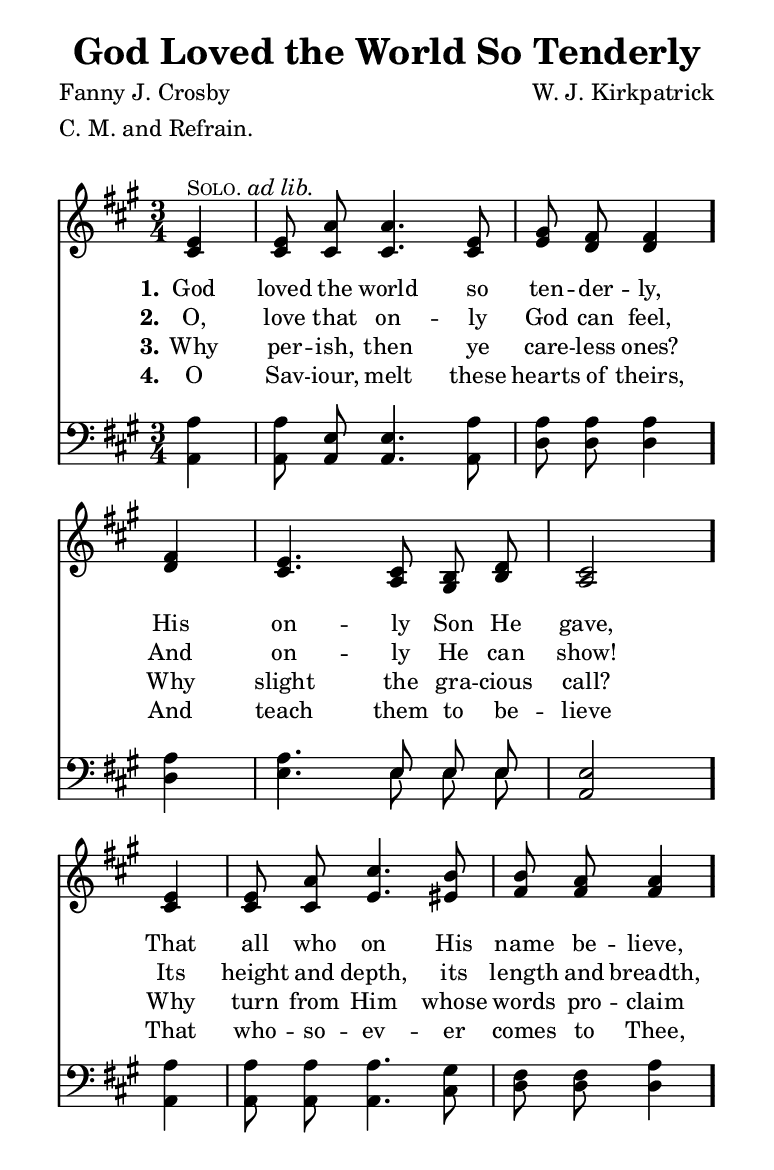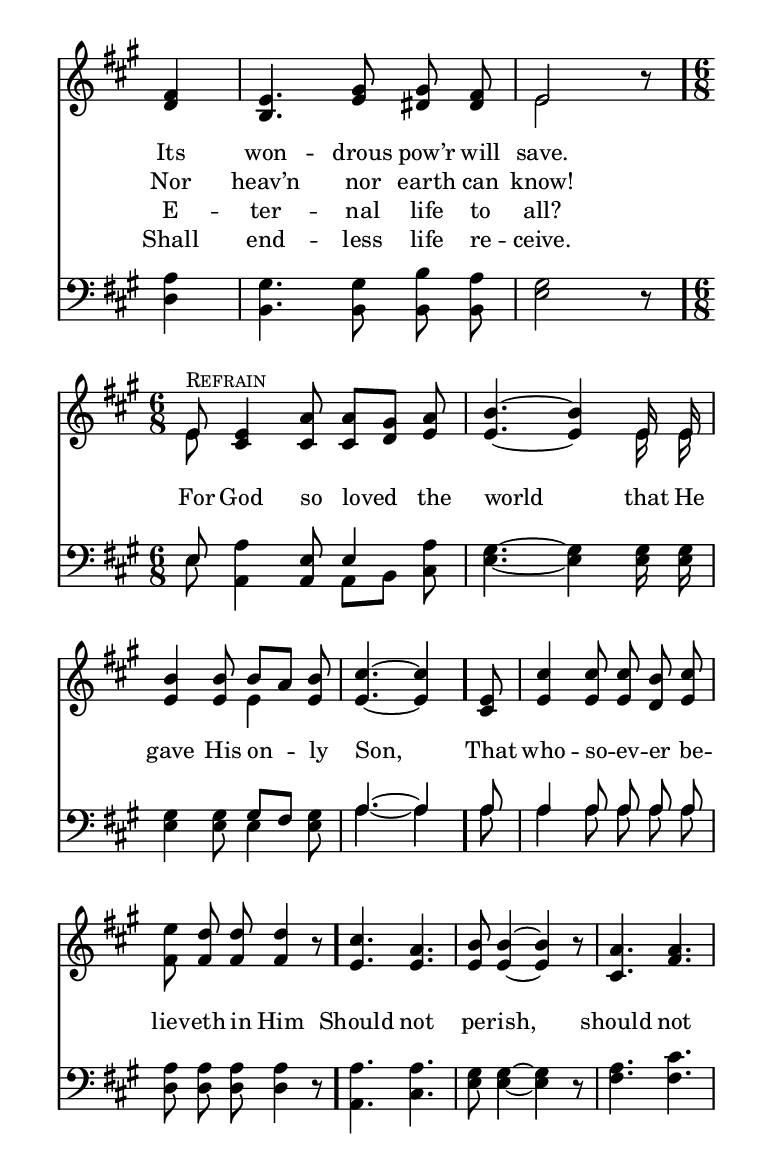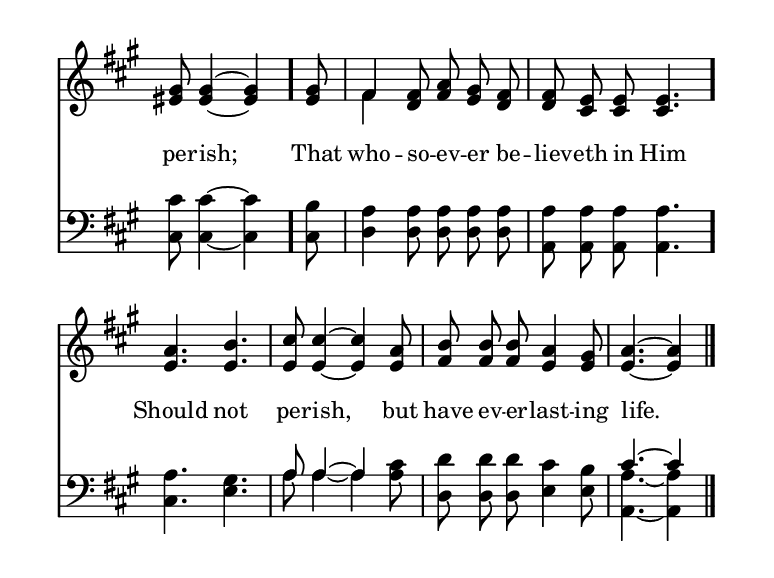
\include "common/global.ily"
\paper {
  \include "common/paper.ily"
  ragged-last-bottom = ##t
  page-count = #(cond (is-eogsized 2) (#t #f))
  system-count = #(cond (is-eogsized 6) (#t #f))
  systems-per-page = ##f
}

\header{
  hymnnumber = "12"
  title = "God Loved the World So Tenderly"
  tunename = ""
  meter = "C. M. and Refrain."
  poet = "Fanny J. Crosby"
  composer = "W. J. Kirkpatrick"
  %copyright = ""
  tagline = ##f
}

patternA = { c4 | c8 c8 c4. c8 | c8 c8 c4 } % Line 1, 3 soprano / alto / tenor / bass
patternB = { c4 | c4. c8 c8 c8 | c2       } % Line 2 soprano / alto / tenor / bass
patternC = { c4 | c4. c8 c8 c8 | c2 c8    } % Line 4 soprano / alto / tenor / bass

patternD = { c8 | c4 c8 c8[ c8] c8 | c4. ~ c4 c16 c16 | c4 c8 c8[ c8] c8 | c4. ~ c4 } % Refrain line 1 soprano
patternE = { c8 | c4 c8 c8[ c8] c8 | c4. ~ c4 c16 c16 | c4 c8 c4      c8 | c4. ~ c4 } % Refrain line 1 alto / bass
patternF = { c8 | c4 c8 c4      c8 | c4. ~ c4 c16 c16 | c4 c8 c8[ c8] c8 | c4. ~ c4 } % Refrain line 1 tenor

patternG = { c8 | c4 c8 c8 c8 c8 | c8 c8 c8 c4 c8                } % Refrain line 2 all
patternH = { c4. c4. | c8 c4 ~ c4 c8 | c4. c4. | c8 c4 ~ c4      } % Refrain line 3 all
patternI = { c8 | c4 c8 c8 c8 c8 | c8 c8 c8 c4.                  } % Refrain line 4 all
patternJ = { c4. c4. | c8 c4 ~ c4 c8 | c8 c8 c8 c4 c8 | c4. ~ c4 } % Refrain line 5 all

global = {
  \include "common/overrides.ily"
  \override Staff.TimeSignature.style = #'numbered
  \time 3/4
  \once \override Score.MetronomeMark.transparent = ##t
  \tempo 4 = 86
  \key a \major
  \partial 4
  \autoBeamOff
}

notesSoprano = {
\global
\relative c' {

  << s^\markup { \small \caps "Solo." \italic "ad lib." }
  \changePitch \patternA { e   | e a a e       | gis fis fis } >>
  \changePitch \patternB { fis | e cis b d     | cis         }
  \changePitch \patternA { e   | e a cis b     | b a a       }
  \changePitch \patternC { fis | e gis gis fis | e r         }

  << s^\markup { \small \caps "Refrain" }
  \time 6/8
  \set Timing.measurePosition = #(ly:make-moment -1 8)
  \changePitch \patternD { e     | e a a gis a        | b b e, e    | b' b b a b  | cis cis } >>
  \changePitch \patternG { e,    | cis' cis cis b cis | e d d d r   }
  \changePitch \patternH { cis a | b b b r            | a a         | gis gis gis }
  \changePitch \patternI { gis   | fis fis a gis fis  | fis e e e   }
  \changePitch \patternJ { a b   | cis cis cis a      | b b b a gis | a a         }

  \bar "|."

}
}

notesAlto = {
\global
\relative e' {

  \changePitch \patternA { cis | cis cis cis cis | e d d       }
  \changePitch \patternB { d   | cis a gis b     | a           }
  \changePitch \patternA { cis | cis cis e eis   | fis fis fis }
  \changePitch \patternC { d   | b e dis dis     | e r         }

  \changePitch \patternE { e   | cis cis cis d e | e e e e           | e e e e     | e e }
  \changePitch \patternG { cis | e e e d e       | fis fis fis fis r }
  \changePitch \patternH { e e | e e e r         | cis fis           | eis eis eis }
  \changePitch \patternI { eis | fis d fis e d   | d cis cis cis     }
  \changePitch \patternJ { e e | e e e e         | fis fis fis e e   | e e         }

}
}

notesTenor = {
\global
\relative a {

  \changePitch \patternA { a | a e e a     | a a a     }
  \changePitch \patternB { a | a e e e     | e         }
  \changePitch \patternA { a | a a a gis   | fis fis a }
  \changePitch \patternC { a | gis gis b a | gis r     }

  \changePitch \patternF { e     | a e e a       | gis gis gis gis | gis gis gis fis gis | a a }
  \changePitch \patternG { a     | a a a a a     | a a a a r       }
  \changePitch \patternH { a a   | gis gis gis r | a cis           | cis cis cis         }
  \changePitch \patternI { b     | a a a a a     | a a a a         }
  \changePitch \patternJ { a gis | a a a cis     | d d d cis b     | cis cis             }

}
}

notesBass = {
\global
\relative f, {

  \changePitch \patternA { a | a a a a   | d d d }
  \changePitch \patternB { d | e e e e   | a,    }
  \changePitch \patternA { a | a a a cis | d d d }
  \changePitch \patternC { d | b b b b   | e r   }

  \changePitch \patternE { e             | a, a a b cis | e e e e    | e e e e           | a a }
  \changePitch \patternG { a             | a a a a a    | d, d d d r }
  \changePitch \patternH { a cis         | e e e r      | fis fis    | cis cis cis       }
  \changePitch \patternI { cis d d d d d | a a a a      }
  \changePitch \patternJ { cis e         | a a a a      | d, d d e e | < a a, > < a a, > }

}
}

Refrain = \lyricmode {

For God so loved the world that He gave His on -- ly Son, \bar "."
That who -- so -- ev -- er be -- liev -- eth in Him \bar "."
Should not per -- ish, should not per -- ish; \bar "."
That who -- so -- ev -- er be -- liev -- eth in Him \bar "."
Should not per -- ish, but have ev -- er -- last -- ing life. \bar "."

}

wordsA = \lyricmode {
\set stanza = "1."

God loved the world so ten -- der -- ly, \bar "."
His on -- ly Son He gave, \bar "." \break
That all who on His name be -- lieve, \bar "."
Its won -- drous pow’r will save. \bar "." \break

}

wordsB = \lyricmode {
\set stanza = "2."

O, love that on -- ly God can feel,
And on -- ly He can show!
Its height and depth, its length and breadth,
Nor heav’n nor earth can know!

\Refrain

}

wordsC = \lyricmode {
\set stanza = "3."

Why per -- ish, then ye care -- less ones?
Why slight the gra -- cious call?
Why turn from Him whose words pro -- claim
E -- ter -- nal life to all?

}

wordsD = \lyricmode {
\set stanza = "4."

O Sav -- iour, melt these hearts of theirs,
And teach them to be -- lieve
That who -- so -- ev -- er comes to Thee,
Shall end -- less life re -- ceive.

}


\score {
  \context ChoirStaff <<
    \context Staff = upper <<
      \set Staff.autoBeaming = ##f
      \set ChoirStaff.systemStartDelimiter = #'SystemStartBar
      \set ChoirStaff.printPartCombineTexts = ##f
      \partcombine #'(2 . 9) \notesSoprano \notesAlto
      \context NullVoice = sopranos { \voiceOne << \notesSoprano >> }
      \context NullVoice = altos { \voiceTwo << \notesAlto >> }
      \context Lyrics = one   \lyricsto sopranos \wordsA
      \context Lyrics = two   \lyricsto sopranos \wordsB
      \context Lyrics = three \lyricsto sopranos \wordsC
      \context Lyrics = four  \lyricsto sopranos \wordsD
      %\context Lyrics = five  \lyricsto sopranos \wordsE
    >>
    \context Staff = men <<
      \set Staff.autoBeaming = ##f
      \clef bass
      \set ChoirStaff.printPartCombineTexts = ##f
      \partcombine #'(2 . 9) \notesTenor \notesBass
      \context NullVoice = tenors { \voiceOne << \notesTenor >> }
      \context NullVoice = basses { \voiceTwo << \notesBass >> }
    >>
  >>
  \layout {
    \include "common/layout.ily"
  }
  \midi{
    \include "common/midi.ily"
  }
}

\version "2.19.49"  % necessary for upgrading to future LilyPond versions.

% vi:set et ts=2 sw=2 ai nocindent syntax=lilypond:
